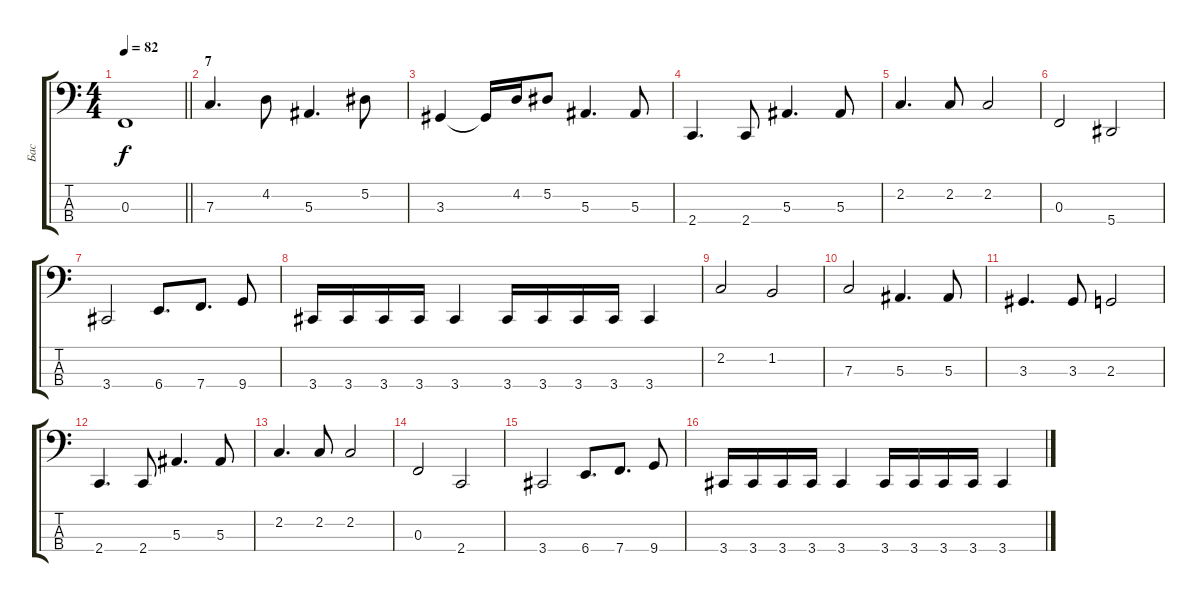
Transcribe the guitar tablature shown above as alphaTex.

\track ("Бас" "Бас") {instrument electricbasspick}
\staff {score tabs}
\tuning (Eb2 Bb1 F1 Bb0) {hide}
\ts (4 4)
\tempo 82
\clef f4
\barLineRight lightlight
\ks c
0.3{t}.1{dy f} |
\section ("" "7")
7.3.4{d} 4.2.8 5.3.4{d} 5.2.8 |
3.3.4 3.3{t}.16 4.2.16 5.2.8 5.3.4{d} 5.3.8 |
2.4.4{d} 2.4.8 5.3.4{d} 5.3.8 |
2.2.4{d} 2.2.8 2.2.2 |
0.3.2 5.4.2 |
3.4.2 6.4.8{d} 7.4.8{d} 9.4.8 |
3.4.16 3.4.16 3.4.16 3.4.16 3.4.4 3.4.16 3.4.16 3.4.16 3.4.16 3.4.4 |
2.2.2 1.2.2 |
7.3.2 5.3.4{d} 5.3.8 |
3.3.4{d} 3.3.8 2.3.2 |
2.4.4{d} 2.4.8 5.3.4{d} 5.3.8 |
2.2.4{d} 2.2.8 2.2.2 |
0.3.2 2.4.2 |
3.4.2 6.4.8{d} 7.4.8{d} 9.4.8 |
3.4.16 3.4.16 3.4.16 3.4.16 3.4.4 3.4.16 3.4.16 3.4.16 3.4.16 3.4.4
